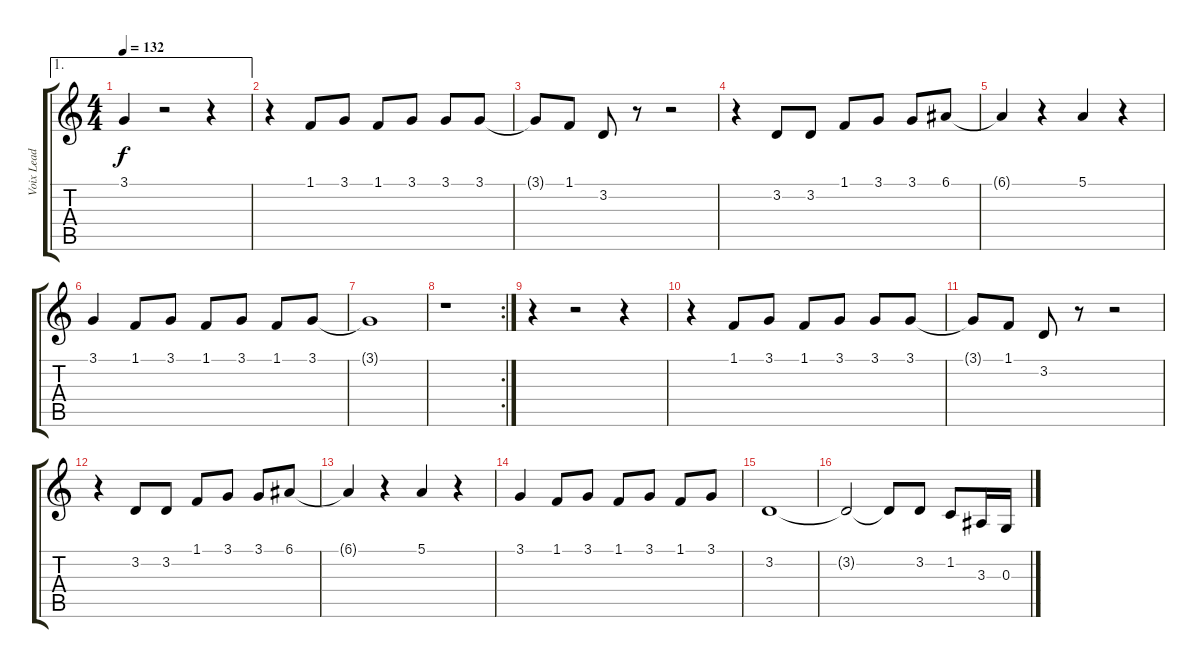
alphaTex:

\track ("Voix Lead" "Voix Lead") {instrument altosax}
\staff {score tabs}
\tuning (E4 B3 G3 D3 A2 E2) {hide}
\ae 1
\ts (4 4)
\tempo 132
\clef g2
\ks c
3.1{t}.4{dy f} r.2 r.4 |
r.4 1.1.8 3.1.8 1.1.8 3.1.8 3.1.8 3.1.8 |
3.1{t}.8 1.1.8 3.2.8 r.8 r.2 |
r.4 3.2.8 3.2.8 1.1.8 3.1.8 3.1.8 6.1.8 |
6.1{t}.4 r.4 5.1.4 r.4 |
3.1.4 1.1.8 3.1.8 1.1.8 3.1.8 1.1.8 3.1.8 |
3.1{t}.1 |
\rc 2
r.1 |
r.4 r.2 r.4 |
r.4 1.1.8 3.1.8 1.1.8 3.1.8 3.1.8 3.1.8 |
3.1{t}.8 1.1.8 3.2.8 r.8 r.2 |
r.4 3.2.8 3.2.8 1.1.8 3.1.8 3.1.8 6.1.8 |
6.1{t}.4 r.4 5.1.4 r.4 |
3.1.4 1.1.8 3.1.8 1.1.8 3.1.8 1.1.8 3.1.8 |
3.2.1 |
3.2{t}.2 3.2{t}.8 3.2.8 1.2.8 3.3.16 0.3.16
